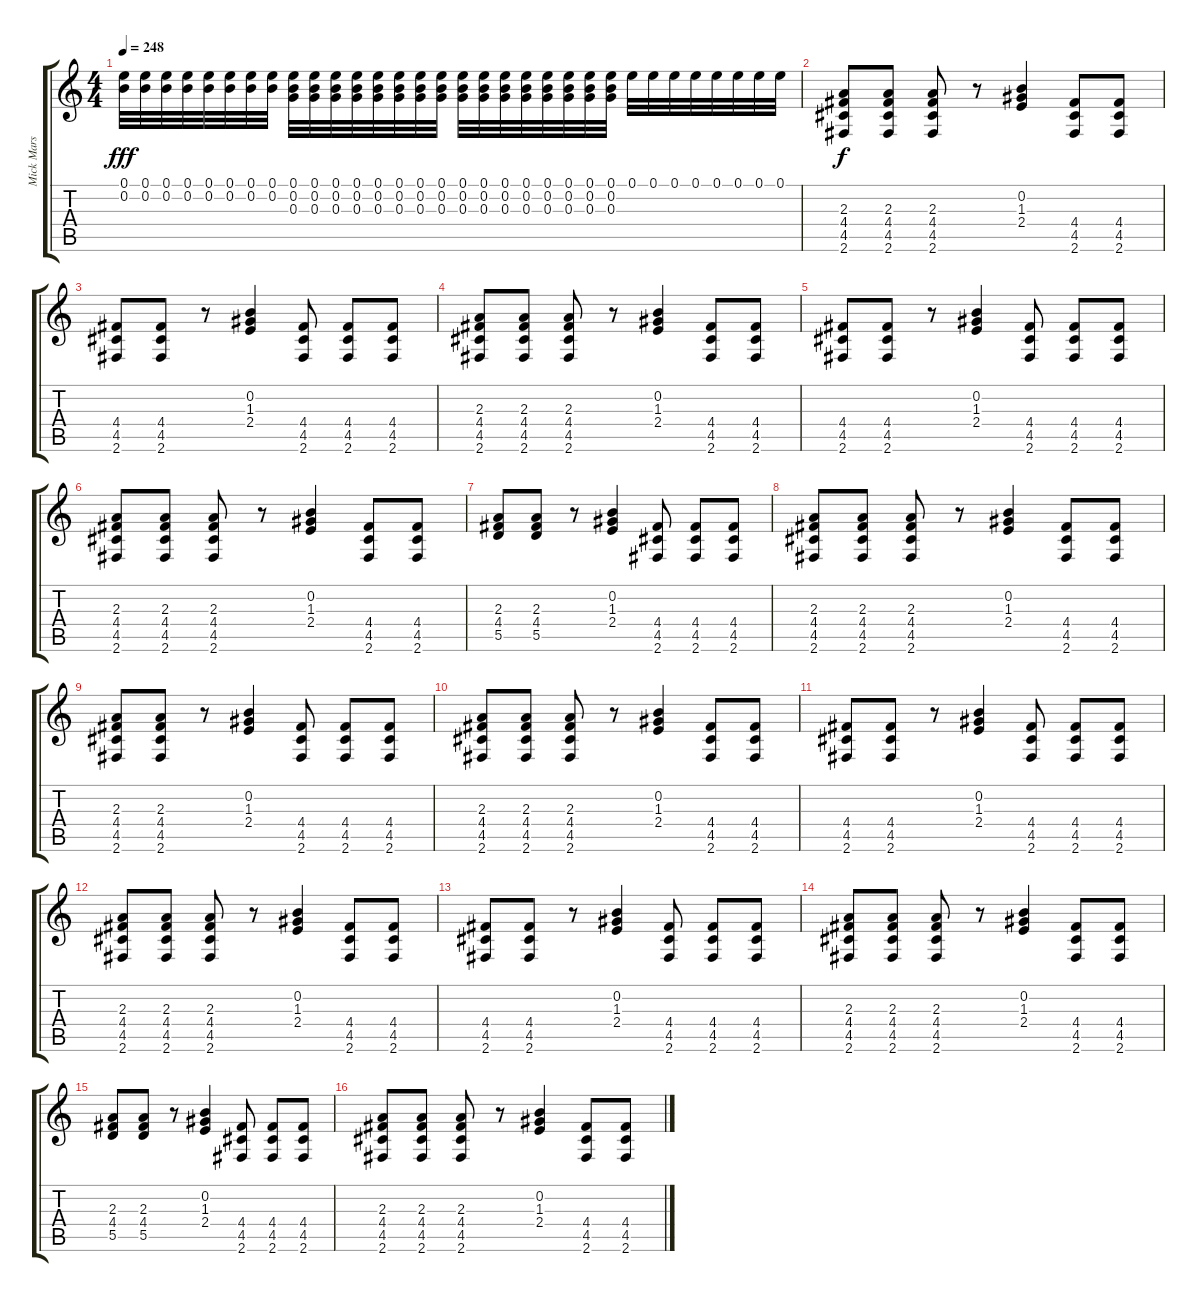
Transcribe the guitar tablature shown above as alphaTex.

\track ("Mick Mars" "Mick Mars") {instrument overdrivenguitar}
\staff {score tabs}
\tuning (E4 B3 G3 D3 A2 E2) {hide}
\ts (4 4)
\tempo 248
\clef g2
\ks c
(0.1 0.2).32{dy fff} (0.1 0.2).32 (0.1 0.2).32 (0.1 0.2).32 (0.1 0.2).32 (0.1 0.2).32 (0.1 0.2).32 (0.1 0.2).32 (0.1 0.2 0.3).32 (0.1 0.2 0.3).32 (0.1 0.2 0.3).32 (0.1 0.2 0.3).32 (0.1 0.2 0.3).32 (0.1 0.2 0.3).32 (0.1 0.2 0.3).32 (0.1 0.2 0.3).32 (0.1 0.2 0.3).32 (0.1 0.2 0.3).32 (0.1 0.2 0.3).32 (0.1 0.2 0.3).32 (0.1 0.2 0.3).32 (0.1 0.2 0.3).32 (0.1 0.2 0.3).32 (0.1 0.2 0.3).32 0.1.32 0.1.32 0.1.32 0.1.32 0.1.32 0.1.32 0.1.32 0.1.32 |
(2.3 4.4 4.5 2.6).8{dy f} (2.3 4.4 4.5 2.6).8 (2.3 4.4 4.5 2.6).8 r.8 (0.2 1.3 2.4).4 (4.4 4.5 2.6).8 (4.4 4.5 2.6).8 |
(4.4 4.5 2.6).8 (4.4 4.5 2.6).8 r.8 (0.2 1.3 2.4).4 (4.4 4.5 2.6).8 (4.4 4.5 2.6).8 (4.4 4.5 2.6).8 |
(2.3 4.4 4.5 2.6).8 (2.3 4.4 4.5 2.6).8 (2.3 4.4 4.5 2.6).8 r.8 (0.2 1.3 2.4).4 (4.4 4.5 2.6).8 (4.4 4.5 2.6).8 |
(4.4 4.5 2.6).8 (4.4 4.5 2.6).8 r.8 (0.2 1.3 2.4).4 (4.4 4.5 2.6).8 (4.4 4.5 2.6).8 (4.4 4.5 2.6).8 |
(2.3 4.4 4.5 2.6).8 (2.3 4.4 4.5 2.6).8 (2.3 4.4 4.5 2.6).8 r.8 (0.2 1.3 2.4).4 (4.4 4.5 2.6).8 (4.4 4.5 2.6).8 |
(2.3 4.4 5.5).8 (2.3 4.4 5.5).8 r.8 (0.2 1.3 2.4).4 (4.4 4.5 2.6).8 (4.4 4.5 2.6).8 (4.4 4.5 2.6).8 |
(2.3 4.4 4.5 2.6).8 (2.3 4.4 4.5 2.6).8 (2.3 4.4 4.5 2.6).8 r.8 (0.2 1.3 2.4).4 (4.4 4.5 2.6).8 (4.4 4.5 2.6).8 |
(2.3 4.4 4.5 2.6).8 (2.3 4.4 4.5 2.6).8 r.8 (0.2 1.3 2.4).4 (4.4 4.5 2.6).8 (4.4 4.5 2.6).8 (4.4 4.5 2.6).8 |
(2.3 4.4 4.5 2.6).8 (2.3 4.4 4.5 2.6).8 (2.3 4.4 4.5 2.6).8 r.8 (0.2 1.3 2.4).4 (4.4 4.5 2.6).8 (4.4 4.5 2.6).8 |
(4.4 4.5 2.6).8 (4.4 4.5 2.6).8 r.8 (0.2 1.3 2.4).4 (4.4 4.5 2.6).8 (4.4 4.5 2.6).8 (4.4 4.5 2.6).8 |
(2.3 4.4 4.5 2.6).8 (2.3 4.4 4.5 2.6).8 (2.3 4.4 4.5 2.6).8 r.8 (0.2 1.3 2.4).4 (4.4 4.5 2.6).8 (4.4 4.5 2.6).8 |
(4.4 4.5 2.6).8 (4.4 4.5 2.6).8 r.8 (0.2 1.3 2.4).4 (4.4 4.5 2.6).8 (4.4 4.5 2.6).8 (4.4 4.5 2.6).8 |
(2.3 4.4 4.5 2.6).8 (2.3 4.4 4.5 2.6).8 (2.3 4.4 4.5 2.6).8 r.8 (0.2 1.3 2.4).4 (4.4 4.5 2.6).8 (4.4 4.5 2.6).8 |
(2.3 4.4 5.5).8 (2.3 4.4 5.5).8 r.8 (0.2 1.3 2.4).4 (4.4 4.5 2.6).8 (4.4 4.5 2.6).8 (4.4 4.5 2.6).8 |
(2.3 4.4 4.5 2.6).8 (2.3 4.4 4.5 2.6).8 (2.3 4.4 4.5 2.6).8 r.8 (0.2 1.3 2.4).4 (4.4 4.5 2.6).8 (4.4 4.5 2.6).8
